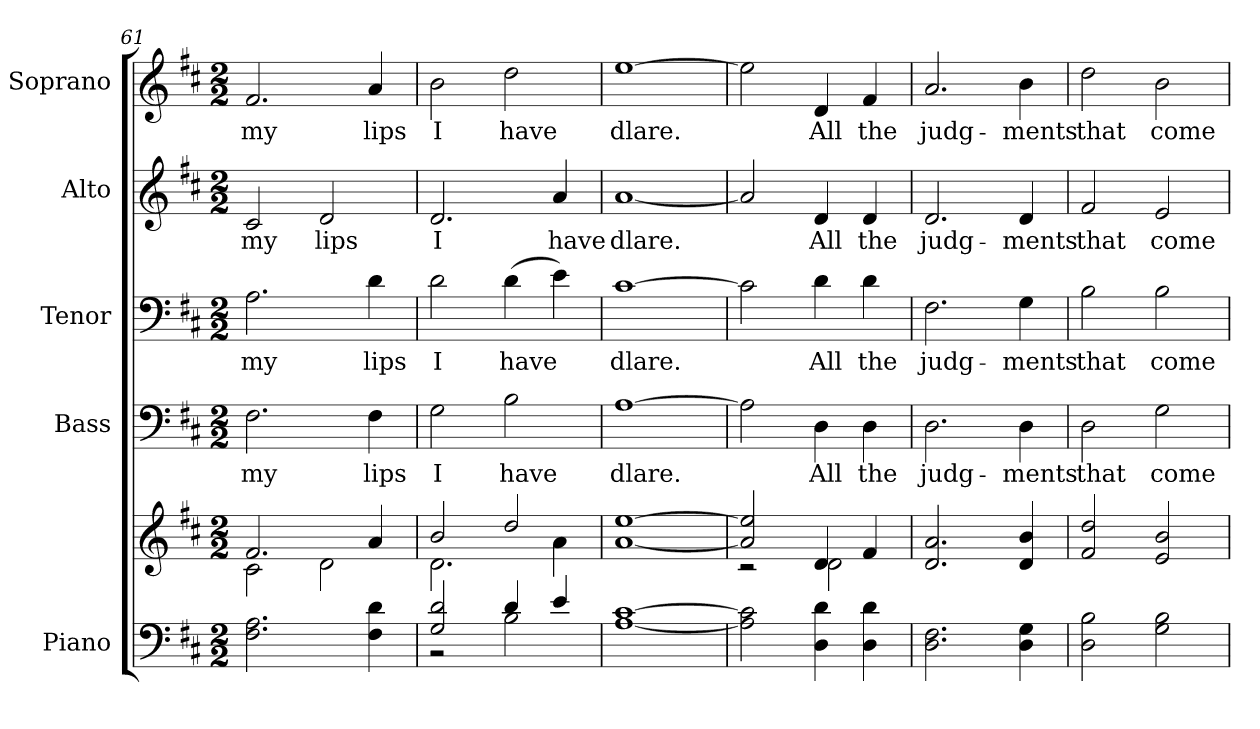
**kern	**kern	**kern	**text	**kern	**text	**kern	**text	**kern	**text
*part5	*part5	*part4	*part4	*part3	*part3	*part2	*part2	*part1	*part1
*staff6	*staff5	*staff4	*staff4	*staff3	*staff3	*staff2	*staff2	*staff1	*staff1
*I"Piano	*	*I"Bass	*	*I"Tenor	*	*I"Alto	*	*I"Soprano	*
*I'Pno.	*	*I'B.	*	*I'T.	*	*I'A.	*	*I'S.	*
*clefF4	*clefG2	*clefF4	*	*clefF4	*	*clefG2	*	*clefG2	*
*k[f#c#]	*k[f#c#]	*k[f#c#]	*	*k[f#c#]	*	*k[f#c#]	*	*k[f#c#]	*
*D:	*D:	*D:	*	*D:	*	*D:	*	*D:	*
*M2/2	*M2/2	*M2/2	*	*M2/2	*	*M2/2	*	*M2/2	*
=61	=61	=61	=61	=61	=61	=61	=61	=61	=61
*	*^	*	*	*	*	*	*	*	*
!	!	!	!	!LO:LY:b:color=#000000	!	!	!	!	!	!
!	!	!	!	!	!	!LO:LY:b:color=#000000	!	!	!	!
!	!	!	!	!	!	!	!	!LO:LY:b:color=#000000	!	!
!	!	!	!	!	!	!	!	!	!	!LO:LY:b:color=#000000
2.F#i\ 2.Ai	2.f#i/	2c#i\	2.F#i\	my	2.Ai\	my	2c#i/	my	2.f#i/	my
!	!	!	!	!	!	!	!	!LO:LY:b:color=#000000	!	!
.	.	2di\	.	.	.	.	2di/	lips	.	.
!	!	!	!	!LO:LY:b:color=#000000	!	!	!	!	!	!
!	!	!	!	!	!	!LO:LY:b:color=#000000	!	!	!	!
!	!	!	!	!	!	!	!	!	!	!LO:LY:b:color=#000000
4F#i\ 4di	4ai/	.	4F#i\	lips	4di\	lips	.	.	4ai/	lips
=62	=62	=62	=62	=62	=62	=62	=62	=62	=62	=62
*^	*	*	*	*	*	*	*	*	*	*
!	!	!	!	!	!LO:LY:b:color=#000000	!	!	!	!	!	!
!	!	!	!	!	!	!	!LO:LY:b:color=#000000	!	!	!	!
!	!	!	!	!	!	!	!	!	!LO:LY:b:color=#000000	!	!
!	!	!	!	!	!	!	!	!	!	!	!LO:LY:b:color=#000000
2Gi/ 2di	2r	2bi/	2.di\	2Gi\	I	2di\	I	2.di/	I	2bi\	I
!	!	!	!	!	!LO:LY:b:color=#000000	!	!	!	!	!	!
!	!	!	!	!	!	!	!LO:LY:b:color=#000000	!	!	!	!
!	!	!	!	!	!	!	!	!	!	!	!LO:LY:b:color=#000000
4di/	2Bi\	2ddi/	.	2Bi\	have	(4di\	have	.	.	2ddi\	have
!	!	!	!	!	!	!	!	!	!LO:LY:b:color=#000000	!	!
4ei/	.	.	4ai\	.	.	4ei\)	.	4ai/	have	.	.
*v	*v	*	*	*	*	*	*	*	*	*	*
*	*v	*v	*	*	*	*	*	*	*	*
=63	=63	=63	=63	=63	=63	=63	=63	=63	=63
*	*^	*	*	*	*	*	*	*	*
!	!	!	!	!LO:LY:b:color=#000000	!	!	!	!	!	!
*	*v	*v	*	*	*	*	*	*	*	*
*	*^	*	*	*	*	*	*	*	*
!	!	!	!	!	!	!LO:LY:b:color=#000000	!	!	!	!
*	*v	*v	*	*	*	*	*	*	*	*
*	*^	*	*	*	*	*	*	*	*
!	!	!	!	!	!	!	!	!LO:LY:b:color=#000000	!	!
*	*v	*v	*	*	*	*	*	*	*	*
*	*^	*	*	*	*	*	*	*	*
!	!	!	!	!	!	!	!	!	!	!LO:LY:b:color=#000000
*	*v	*v	*	*	*	*	*	*	*	*
[<1Ai [>1c#i	[<1ai [>1eei	[>1Ai	dlare.	[>1c#i	dlare.	[<1ai	dlare.	[>1eei	dlare.
=64	=64	=64	=64	=64	=64	=64	=64	=64	=64
*	*^	*	*	*	*	*	*	*	*
2Ai\] 2c#i]	2ai/] 2eei]	2r	2Ai\]	.	2c#i\]	.	2ai/]	.	2eei\]	.
!	!	!	!	!LO:LY:b:color=#000000	!	!	!	!	!	!
!	!	!	!	!	!	!LO:LY:b:color=#000000	!	!	!	!
!	!	!	!	!	!	!	!	!LO:LY:b:color=#000000	!	!
!	!	!	!	!	!	!	!	!	!	!LO:LY:b:color=#000000
4Di\ 4di	4di/	2di\	4Di\	All	4di\	All	4di/	All	4di/	All
!	!	!	!	!LO:LY:b:color=#000000	!	!	!	!	!	!
!	!	!	!	!	!	!LO:LY:b:color=#000000	!	!	!	!
!	!	!	!	!	!	!	!	!LO:LY:b:color=#000000	!	!
!	!	!	!	!	!	!	!	!	!	!LO:LY:b:color=#000000
4Di\ 4di	4f#i/	.	4Di\	the	4di\	the	4di/	the	4f#i/	the
*	*v	*v	*	*	*	*	*	*	*	*
!!LO:PB:g=z
=65	=65	=65	=65	=65	=65	=65	=65	=65	=65
!	!	!	!LO:LY:b:color=#000000	!	!	!	!	!	!
!	!	!	!	!	!LO:LY:b:color=#000000	!	!	!	!
!	!	!	!	!	!	!	!LO:LY:b:color=#000000	!	!
!	!	!	!	!	!	!	!	!	!LO:LY:b:color=#000000
2.Di\ 2.F#i	2.di/ 2.ai	2.Di\	judg-	2.F#i\	judg-	2.di/	judg-	2.ai/	judg-
!	!	!	!LO:LY:b:color=#000000	!	!	!	!	!	!
!	!	!	!	!	!LO:LY:b:color=#000000	!	!	!	!
!	!	!	!	!	!	!	!LO:LY:b:color=#000000	!	!
!	!	!	!	!	!	!	!	!	!LO:LY:b:color=#000000
4Di\ 4Gi	4di/ 4bi	4Di\	-ments	4Gi\	-ments	4di/	-ments	4bi\	-ments
=66	=66	=66	=66	=66	=66	=66	=66	=66	=66
!	!	!	!LO:LY:b:color=#000000	!	!	!	!	!	!
!	!	!	!	!	!LO:LY:b:color=#000000	!	!	!	!
!	!	!	!	!	!	!	!LO:LY:b:color=#000000	!	!
!	!	!	!	!	!	!	!	!	!LO:LY:b:color=#000000
2Di\ 2Bi	2f#i/ 2ddi	2Di\	that	2Bi\	that	2f#i/	that	2ddi\	that
!	!	!	!LO:LY:b:color=#000000	!	!	!	!	!	!
!	!	!	!	!	!LO:LY:b:color=#000000	!	!	!	!
!	!	!	!	!	!	!	!LO:LY:b:color=#000000	!	!
!	!	!	!	!	!	!	!	!	!LO:LY:b:color=#000000
2Gi\ 2Bi	2ei/ 2bi	2Gi\	come	2Bi\	come	2ei/	come	2bi\	come
=	=	=	=	=	=	=	=	=	=
*-	*-	*-	*-	*-	*-	*-	*-	*-	*-
